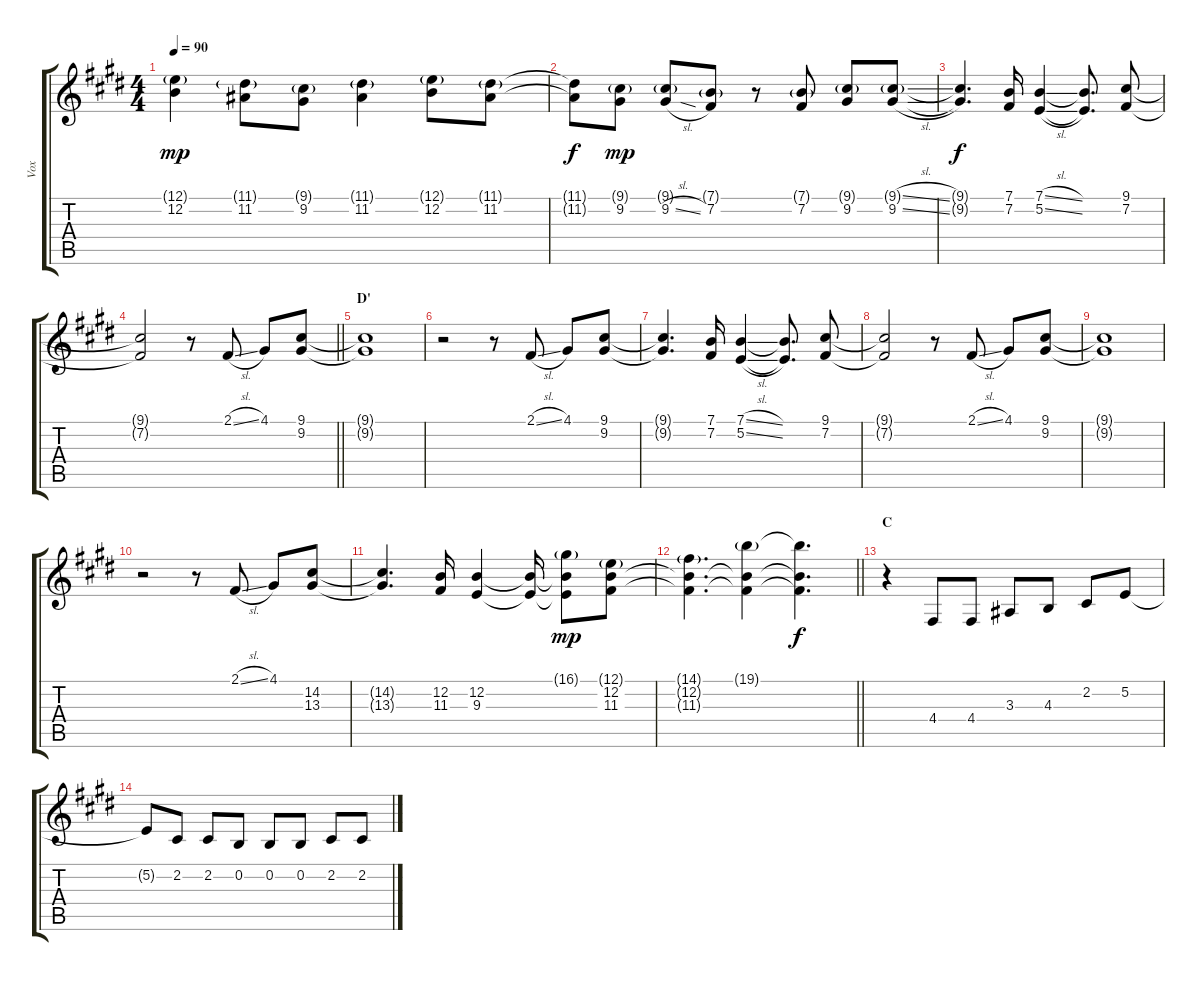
\track ("Vox" "Vox") {instrument lead2sawtooth}
\staff {score tabs}
\tuning (E4 B3 G3 D3 A2 E2) {hide}
\ts (4 4)
\tempo 90
\clef g2
\ks c#minor
(12.1{g} 12.2).4{dy mp} (11.1{g} 11.2).8 (9.1{g} 9.2).8 (11.1{g} 11.2).4 (12.1{g} 12.2).8 (11.1{g} 11.2).8 |
(11.1{t} 11.2{t}).8{dy f} (9.1{g} 9.2).8{dy mp} (9.1{g} 9.2{sl}).8 (7.1{g} 7.2).8 r.8 (7.1{g} 7.2).8 (9.1{g} 9.2).8 (9.1{sl g} 9.2{sl}).8 |
(9.1{t} 9.2{t}).4{d dy f} (7.1 7.2).16 (7.1{sl} 5.2{sl}).4 (7.1{t} 5.2{t}).8{d} (9.1 7.2).8 |
\barLineRight lightlight
(9.1{t} 7.2{t}).2 r.8 2.1{sl}.8 4.1.8 (9.1 9.2).8 |
\section ("" "D'")
(9.1{t} 9.2{t}).1 |
r.2 r.8 2.1{sl}.8 4.1.8 (9.1 9.2).8 |
(9.1{t} 9.2{t}).4{d} (7.1 7.2).16 (7.1{sl} 5.2{sl}).4 (7.1{t} 5.2{t}).8{d} (9.1 7.2).8 |
(9.1{t} 7.2{t}).2 r.8 2.1{sl}.8 4.1.8 (9.1 9.2).8 |
(9.1{t} 9.2{t}).1 |
r.2 r.8 2.1{sl}.8 4.1.8 (14.2 13.3).8 |
(14.2{t} 13.3{t}).4{d} (12.2 11.3).16 (12.2 9.3).4 (12.2{t} 9.3{t}).16 (16.1{g} 12.2{t} 9.3{t}).8{dy mp} (12.1{g} 12.2 11.3).8 |
\barLineRight lightlight
(14.1{g} 12.2{t} 11.3{t}).4{d} (19.1{g} 12.2{t} 11.3{t}).4 (19.1{t} 12.2{t} 11.3{t}).4{d dy f} |
\section ("" "C")
r.4{instrument lead2sawtooth} 4.4.8 4.4.8 3.3.8 4.3.8 2.2.8 5.2.8 |
5.2{t}.8 2.2.8 2.2.8 0.2.8 0.2.8 0.2.8 2.2.8 2.2.8
